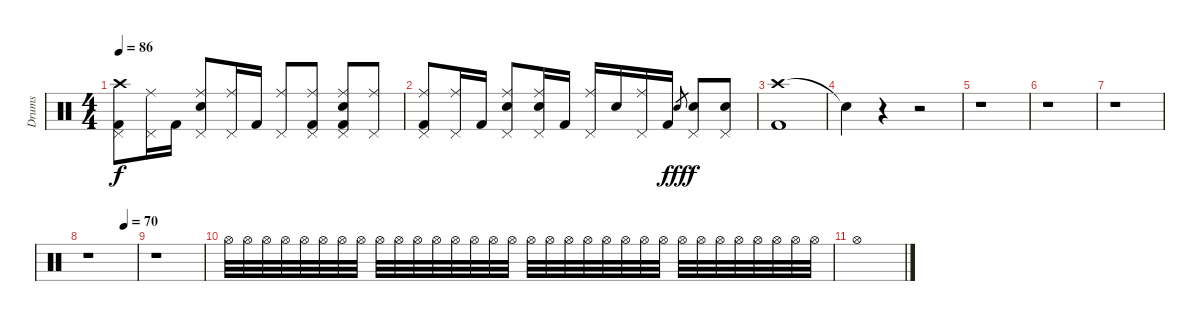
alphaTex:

\track ("Drums" "Drums") {instrument percussion}
\staff {score}
\articulation defaults
\ts (4 4)
\tempo 86
\clef neutral
\ks c
("Crash high (hit)" "Kick (hit) 2" "Pedal Hi-Hat (hit)").8{dy f} ("Ride (middle)" "Pedal Hi-Hat (hit)").16 "Kick (hit) 2".16 ("Ride (middle)" "Electric Snare (hit)" "Pedal Hi-Hat (hit)").8 ("Ride (middle)" "Pedal Hi-Hat (hit)").16 "Kick (hit) 2".16 ("Ride (middle)" "Pedal Hi-Hat (hit)").8 ("Ride (middle)" "Kick (hit) 2" "Pedal Hi-Hat (hit)").8 ("Ride (middle)" "Electric Snare (hit)" "Kick (hit) 2" "Pedal Hi-Hat (hit)").8 ("Ride (middle)" "Pedal Hi-Hat (hit)").8 |
("Ride (middle)" "Kick (hit) 2" "Pedal Hi-Hat (hit)").8 ("Ride (middle)" "Pedal Hi-Hat (hit)").16 "Kick (hit) 2".16 ("Ride (middle)" "Electric Snare (hit)" "Pedal Hi-Hat (hit)").8 ("Ride (middle)" "Electric Snare (hit)" "Pedal Hi-Hat (hit)").16 "Kick (hit) 2".16 ("Ride (middle)" "Pedal Hi-Hat (hit)").16 "Electric Snare (hit)".16 ("Ride (middle)" "Pedal Hi-Hat (hit)").16 "Kick (hit) 2".16 "Electric Snare (hit)".8{gr dy fff} ("Electric Snare (hit)" "Pedal Hi-Hat (hit)").8{dy f} ("Electric Snare (hit)" "Pedal Hi-Hat (hit)").8 |
("Crash high (hit)" "Kick (hit) 2").1 |
"Snare (hit)"{t}.4 r.4 r.2 |
r.1 |
r.1 |
r.1 |
\tempo (70 0.75)
r.1 |
r.1 |
"Hi-Hat (open)".32{volume 0} "Hi-Hat (open)".32{volume 13} "Hi-Hat (open)".32 "Hi-Hat (open)".32 "Hi-Hat (open)".32 "Hi-Hat (open)".32 "Hi-Hat (open)".32 "Hi-Hat (open)".32 "Hi-Hat (open)".32 "Hi-Hat (open)".32 "Hi-Hat (open)".32 "Hi-Hat (open)".32 "Hi-Hat (open)".32 "Hi-Hat (open)".32 "Hi-Hat (open)".32 "Hi-Hat (open)".32 "Hi-Hat (open)".32 "Hi-Hat (open)".32 "Hi-Hat (open)".32 "Hi-Hat (open)".32 "Hi-Hat (open)".32 "Hi-Hat (open)".32 "Hi-Hat (open)".32 "Hi-Hat (open)".32 "Hi-Hat (open)".32 "Hi-Hat (open)".32 "Hi-Hat (open)".32 "Hi-Hat (open)".32 "Hi-Hat (open)".32 "Hi-Hat (open)".32 "Hi-Hat (open)".32 "Hi-Hat (open)".32 |
"Hi-Hat (open)".1
